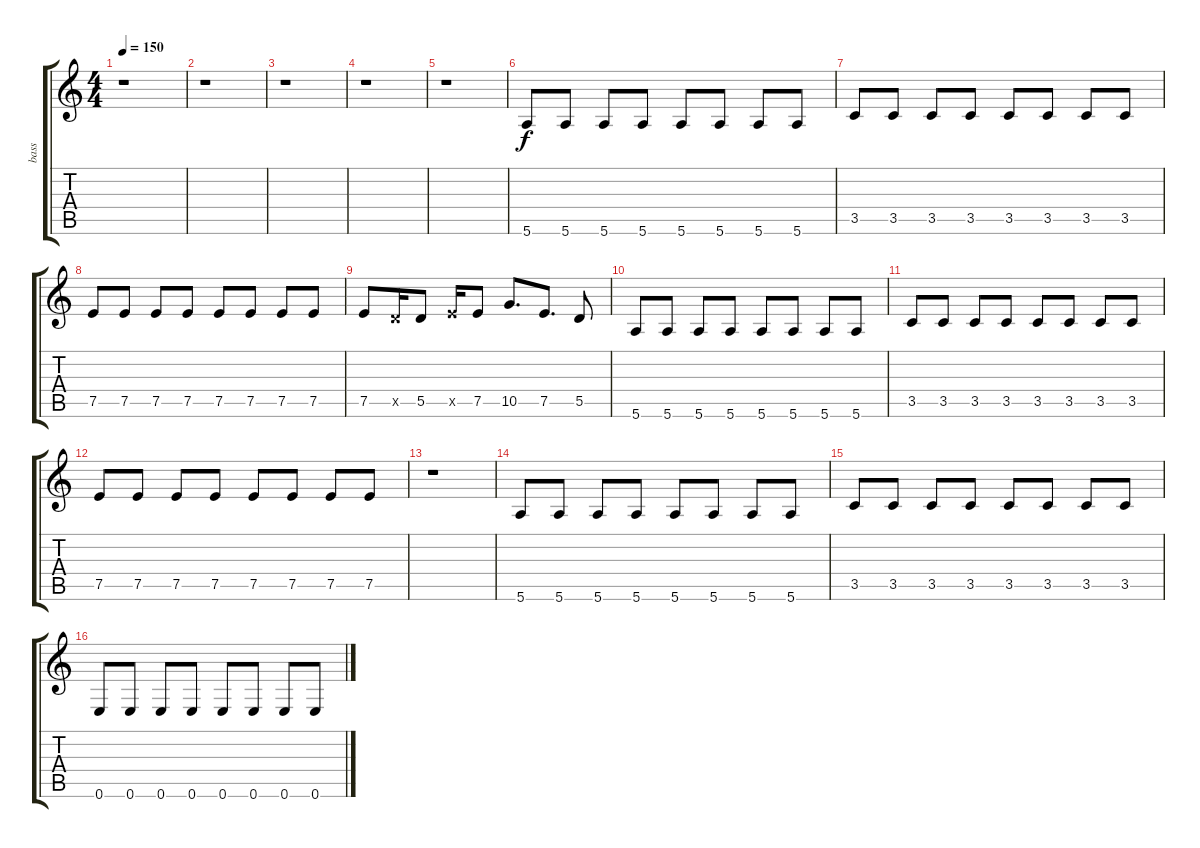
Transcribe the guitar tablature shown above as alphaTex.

\track ("bass" "bass") {instrument electricbassfinger}
\staff {score tabs}
\tuning (E4 B3 G3 D3 A2 E2) {hide}
\ts (4 4)
\tempo 150
\clef g2
\ks c
r.1{dy f} |
r.1 |
r.1 |
r.1 |
r.1 |
5.6.8 5.6.8 5.6.8 5.6.8 5.6.8 5.6.8 5.6.8 5.6.8 |
3.5.8 3.5.8 3.5.8 3.5.8 3.5.8 3.5.8 3.5.8 3.5.8 |
7.5.8 7.5.8 7.5.8 7.5.8 7.5.8 7.5.8 7.5.8 7.5.8 |
7.5.8 5.5{x}.16 5.5.8 7.5{x}.16 7.5.8 10.5.8{d} 7.5.8{d} 5.5.8 |
5.6.8 5.6.8 5.6.8 5.6.8 5.6.8 5.6.8 5.6.8 5.6.8 |
3.5.8 3.5.8 3.5.8 3.5.8 3.5.8 3.5.8 3.5.8 3.5.8 |
7.5.8 7.5.8 7.5.8 7.5.8 7.5.8 7.5.8 7.5.8 7.5.8 |
r.1 |
5.6.8 5.6.8 5.6.8 5.6.8 5.6.8 5.6.8 5.6.8 5.6.8 |
3.5.8 3.5.8 3.5.8 3.5.8 3.5.8 3.5.8 3.5.8 3.5.8 |
0.6.8 0.6.8 0.6.8 0.6.8 0.6.8 0.6.8 0.6.8 0.6.8
